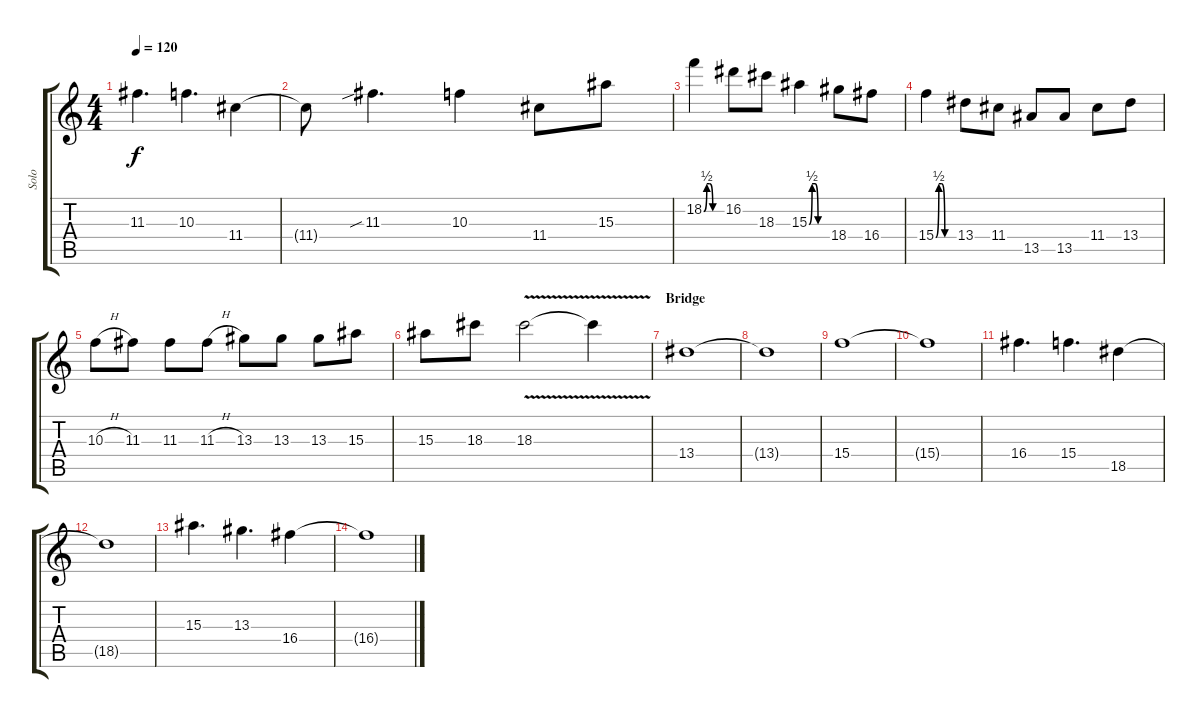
\track ("Solo" "Solo") {instrument distortionguitar}
\staff {score tabs}
\tuning (E4 B3 G3 D3 A2 D2) {hide}
\ts (4 4)
\tempo 120
\clef g2
\ks c
11.3.4{d dy f} 10.3.4{d} 11.4.4 |
11.4{t}.8 11.3{sib}.4{d} 10.3.4 11.4.8 15.3.8 |
18.2{be (custom 0 0 10 2 20 2 30 0 60 0)}.4 16.2.8 18.3.8 15.3{be (custom 0 0 10 2 20 2 30 0 60 0)}.4 18.4.8 16.4.8 |
15.4{be (custom 0 0 10 2 20 2 30 0 60 0)}.4 13.4.8 11.4.8 13.5.8 13.5.8 11.4.8 13.4.8 |
10.3{h}.8 11.3.8 11.3.8 11.3{h}.8 13.3.8 13.3.8 13.3.8 15.3.8 |
15.3.8 18.3.8 18.3{v}.2 18.3{t}.4 |
\section ("" "Bridge")
13.4.1 |
13.4{t}.1 |
15.4.1 |
15.4{t}.1 |
16.4.4{d} 15.4.4{d} 18.5.4 |
18.5{t}.1 |
15.3.4{d} 13.3.4{d} 16.4.4 |
16.4{t}.1
